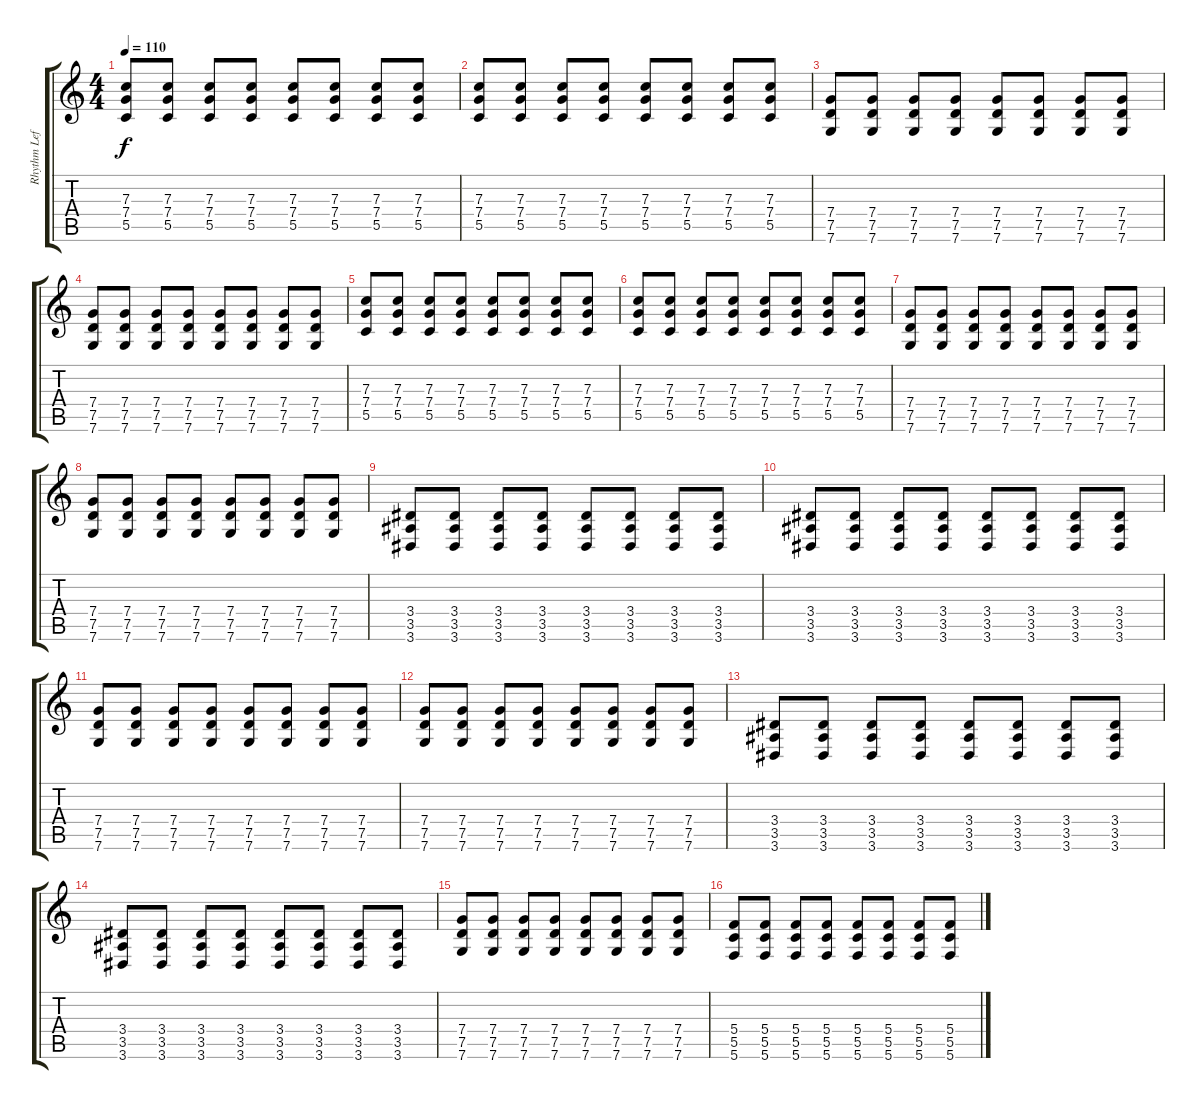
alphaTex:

\track ("Rhythm Left" "Rhythm Lef") {instrument distortionguitar}
\staff {score tabs}
\tuning (D4 A3 F3 C3 G2 C2) {hide}
\ts (4 4)
\tempo 110
\clef g2
\ks c
(7.3 7.4 5.5).8{dy f} (7.3 7.4 5.5).8 (7.3 7.4 5.5).8 (7.3 7.4 5.5).8 (7.3 7.4 5.5).8 (7.3 7.4 5.5).8 (7.3 7.4 5.5).8 (7.3 7.4 5.5).8 |
(7.3 7.4 5.5).8 (7.3 7.4 5.5).8 (7.3 7.4 5.5).8 (7.3 7.4 5.5).8 (7.3 7.4 5.5).8 (7.3 7.4 5.5).8 (7.3 7.4 5.5).8 (7.3 7.4 5.5).8 |
(7.4 7.5 7.6).8 (7.4 7.5 7.6).8 (7.4 7.5 7.6).8 (7.4 7.5 7.6).8 (7.4 7.5 7.6).8 (7.4 7.5 7.6).8 (7.4 7.5 7.6).8 (7.4 7.5 7.6).8 |
(7.4 7.5 7.6).8 (7.4 7.5 7.6).8 (7.4 7.5 7.6).8 (7.4 7.5 7.6).8 (7.4 7.5 7.6).8 (7.4 7.5 7.6).8 (7.4 7.5 7.6).8 (7.4 7.5 7.6).8 |
(7.3 7.4 5.5).8 (7.3 7.4 5.5).8 (7.3 7.4 5.5).8 (7.3 7.4 5.5).8 (7.3 7.4 5.5).8 (7.3 7.4 5.5).8 (7.3 7.4 5.5).8 (7.3 7.4 5.5).8 |
(7.3 7.4 5.5).8 (7.3 7.4 5.5).8 (7.3 7.4 5.5).8 (7.3 7.4 5.5).8 (7.3 7.4 5.5).8 (7.3 7.4 5.5).8 (7.3 7.4 5.5).8 (7.3 7.4 5.5).8 |
(7.4 7.5 7.6).8 (7.4 7.5 7.6).8 (7.4 7.5 7.6).8 (7.4 7.5 7.6).8 (7.4 7.5 7.6).8 (7.4 7.5 7.6).8 (7.4 7.5 7.6).8 (7.4 7.5 7.6).8 |
(7.4 7.5 7.6).8 (7.4 7.5 7.6).8 (7.4 7.5 7.6).8 (7.4 7.5 7.6).8 (7.4 7.5 7.6).8 (7.4 7.5 7.6).8 (7.4 7.5 7.6).8 (7.4 7.5 7.6).8 |
(3.4 3.5 3.6).8 (3.4 3.5 3.6).8 (3.4 3.5 3.6).8 (3.4 3.5 3.6).8 (3.4 3.5 3.6).8 (3.4 3.5 3.6).8 (3.4 3.5 3.6).8 (3.4 3.5 3.6).8 |
(3.4 3.5 3.6).8 (3.4 3.5 3.6).8 (3.4 3.5 3.6).8 (3.4 3.5 3.6).8 (3.4 3.5 3.6).8 (3.4 3.5 3.6).8 (3.4 3.5 3.6).8 (3.4 3.5 3.6).8 |
(7.4 7.5 7.6).8 (7.4 7.5 7.6).8 (7.4 7.5 7.6).8 (7.4 7.5 7.6).8 (7.4 7.5 7.6).8 (7.4 7.5 7.6).8 (7.4 7.5 7.6).8 (7.4 7.5 7.6).8 |
(7.4 7.5 7.6).8 (7.4 7.5 7.6).8 (7.4 7.5 7.6).8 (7.4 7.5 7.6).8 (7.4 7.5 7.6).8 (7.4 7.5 7.6).8 (7.4 7.5 7.6).8 (7.4 7.5 7.6).8 |
(3.4 3.5 3.6).8 (3.4 3.5 3.6).8 (3.4 3.5 3.6).8 (3.4 3.5 3.6).8 (3.4 3.5 3.6).8 (3.4 3.5 3.6).8 (3.4 3.5 3.6).8 (3.4 3.5 3.6).8 |
(3.4 3.5 3.6).8 (3.4 3.5 3.6).8 (3.4 3.5 3.6).8 (3.4 3.5 3.6).8 (3.4 3.5 3.6).8 (3.4 3.5 3.6).8 (3.4 3.5 3.6).8 (3.4 3.5 3.6).8 |
(7.4 7.5 7.6).8 (7.4 7.5 7.6).8 (7.4 7.5 7.6).8 (7.4 7.5 7.6).8 (7.4 7.5 7.6).8 (7.4 7.5 7.6).8 (7.4 7.5 7.6).8 (7.4 7.5 7.6).8 |
(5.4 5.5 5.6).8 (5.4 5.5 5.6).8 (5.4 5.5 5.6).8 (5.4 5.5 5.6).8 (5.4 5.5 5.6).8 (5.4 5.5 5.6).8 (5.4 5.5 5.6).8 (5.4 5.5 5.6).8
